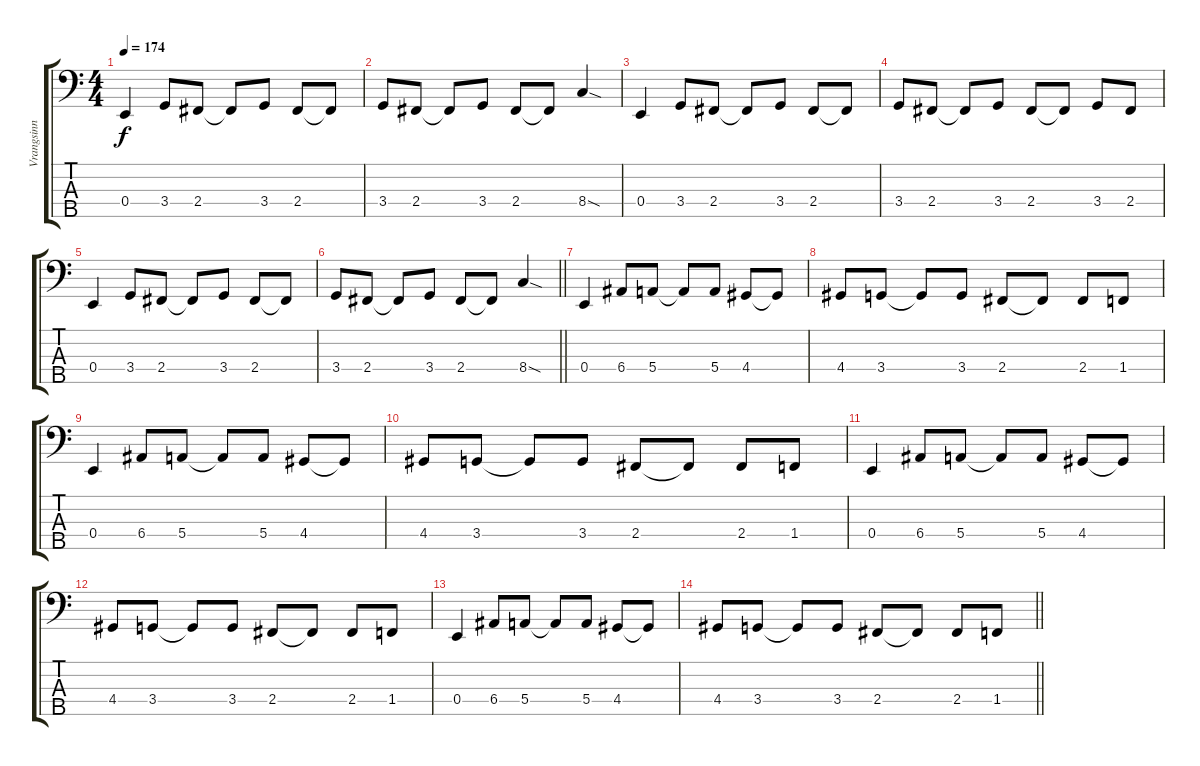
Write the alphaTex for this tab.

\track ("Vrangsinn - Bass" "Vrangsinn ") {instrument electricbassfinger}
\staff {score tabs}
\tuning (G2 D2 A1 E1 B0) {hide}
\ts (4 4)
\tempo 174
\clef f4
\ks c
0.4.4{dy f} 3.4.8 2.4.8 2.4{t}.8 3.4.8 2.4.8 2.4{t}.8 |
3.4.8 2.4.8 2.4{t}.8 3.4.8 2.4.8 2.4{t}.8 8.4{sod}.4 |
0.4.4 3.4.8 2.4.8 2.4{t}.8 3.4.8 2.4.8 2.4{t}.8 |
3.4.8 2.4.8 2.4{t}.8 3.4.8 2.4.8 2.4{t}.8 3.4.8 2.4.8 |
0.4.4 3.4.8 2.4.8 2.4{t}.8 3.4.8 2.4.8 2.4{t}.8 |
\barLineRight lightlight
3.4.8 2.4.8 2.4{t}.8 3.4.8 2.4.8 2.4{t}.8 8.4{sod}.4 |
0.4.4 6.4.8 5.4.8 5.4{t}.8 5.4.8 4.4.8 4.4{t}.8 |
4.4.8 3.4.8 3.4{t}.8 3.4.8 2.4.8 2.4{t}.8 2.4.8 1.4.8 |
0.4.4 6.4.8 5.4.8 5.4{t}.8 5.4.8 4.4.8 4.4{t}.8 |
4.4.8 3.4.8 3.4{t}.8 3.4.8 2.4.8 2.4{t}.8 2.4.8 1.4.8 |
0.4.4 6.4.8 5.4.8 5.4{t}.8 5.4.8 4.4.8 4.4{t}.8 |
4.4.8 3.4.8 3.4{t}.8 3.4.8 2.4.8 2.4{t}.8 2.4.8 1.4.8 |
0.4.4 6.4.8 5.4.8 5.4{t}.8 5.4.8 4.4.8 4.4{t}.8 |
\barLineRight lightlight
4.4.8 3.4.8 3.4{t}.8 3.4.8 2.4.8 2.4{t}.8 2.4.8 1.4.8
